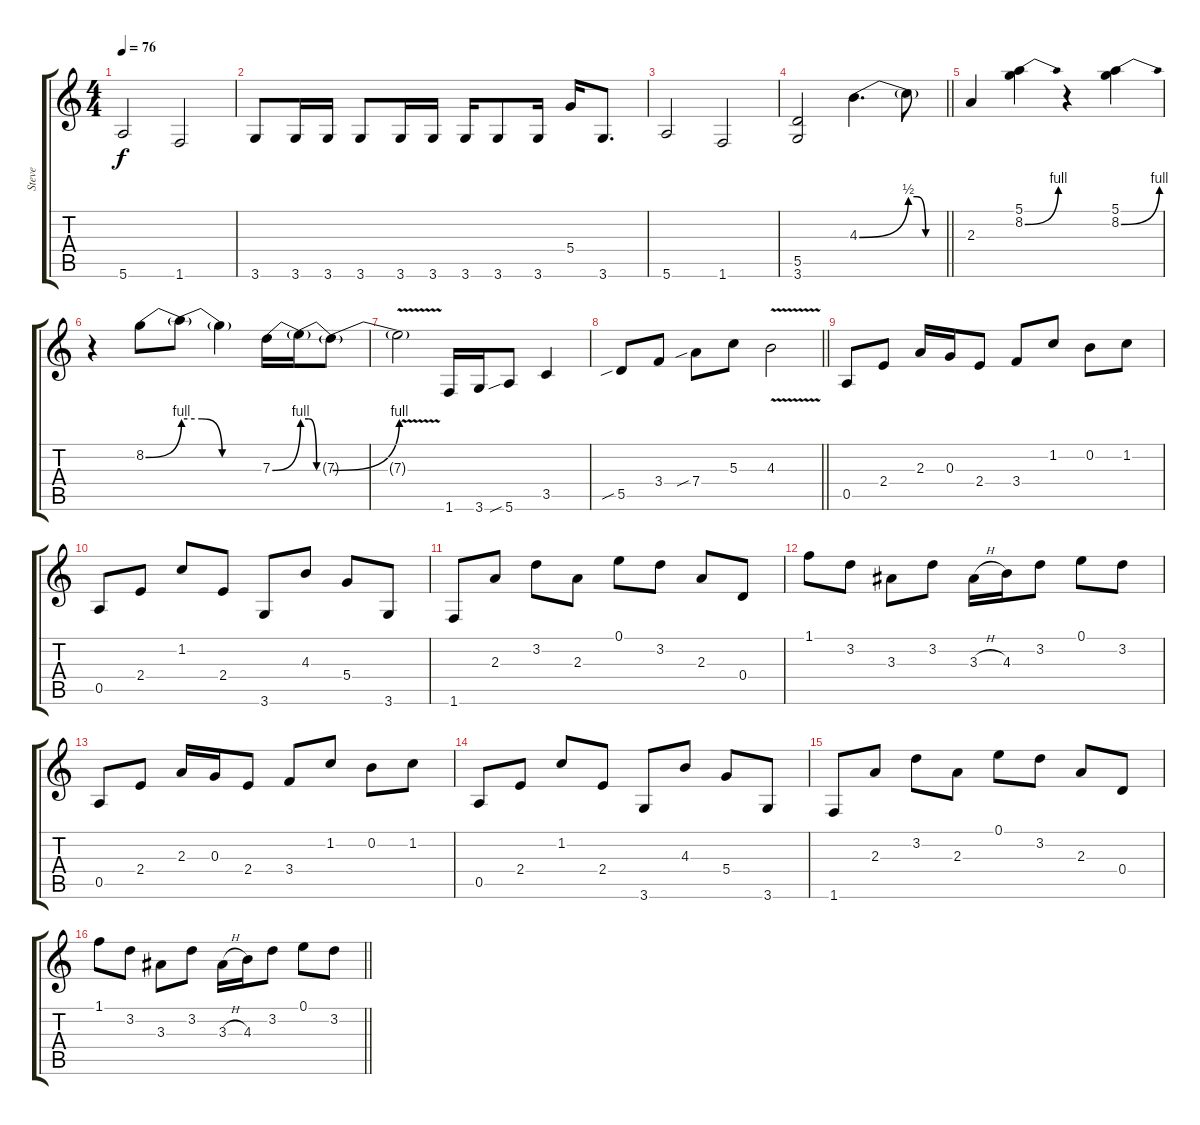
\track ("Steve" "Steve") {instrument distortionguitar}
\staff {score tabs}
\tuning (E4 B3 G3 D3 A2 E2) {hide}
\ts (4 4)
\tempo 76
\clef g2
\ks aminor
5.6.2{dy f} 1.6.2 |
3.6.8 3.6.16 3.6.16 3.6.8 3.6.16 3.6.16 3.6.16 3.6.8 3.6.16 5.4.16 3.6.8{d} |
5.6.2 1.6.2 |
\barLineRight lightlight
(5.5 3.6).2 4.3{be (bend 0 0 60 2)}.4{d} 4.3{be (custom 0 2 15 2 30 0 60 0) t}.8 |
2.3.4 (5.1 8.2{be (bend 0 0 60 4)}).4 r.4 (5.1 8.2{be (bend 0 0 60 4)}).4 |
r.4 8.2{be (bend 0 0 60 4)}.8 8.2{be (custom 0 4 15 4 30 0 60 0) t}.8 8.2{t}.4 7.3{be (bend 0 0 60 4)}.16 7.3{be (custom 0 4 15 4 30 0 60 0) t}.16 7.3{be (bend 0 0 60 4) t}.8 |
7.3{v t}.2 1.6.16 3.6.16 5.6{sib}.8 3.5.4 |
\barLineRight lightlight
5.5{sib}.8 3.4.8 7.4{sib}.8 5.3.8 4.3{v}.2 |
0.5.8{instrument electricguitarclean} 2.4.8 2.3.16 0.3.16 2.4.8 3.4.8 1.2.8 0.2.8 1.2.8 |
0.5.8 2.4.8 1.2.8 2.4.8 3.6.8 4.3.8 5.4.8 3.6.8 |
1.6.8 2.3.8 3.2.8 2.3.8 0.1.8 3.2.8 2.3.8 0.4.8 |
1.1.8 3.2.8 3.3.8 3.2.8 3.3{h}.16 4.3.16 3.2.8 0.1.8 3.2.8 |
0.5.8 2.4.8 2.3.16 0.3.16 2.4.8 3.4.8 1.2.8 0.2.8 1.2.8 |
0.5.8 2.4.8 1.2.8 2.4.8 3.6.8 4.3.8 5.4.8 3.6.8 |
1.6.8 2.3.8 3.2.8 2.3.8 0.1.8 3.2.8 2.3.8 0.4.8 |
\barLineRight lightlight
1.1.8 3.2.8 3.3.8 3.2.8 3.3{h}.16 4.3.16 3.2.8 0.1.8 3.2.8
